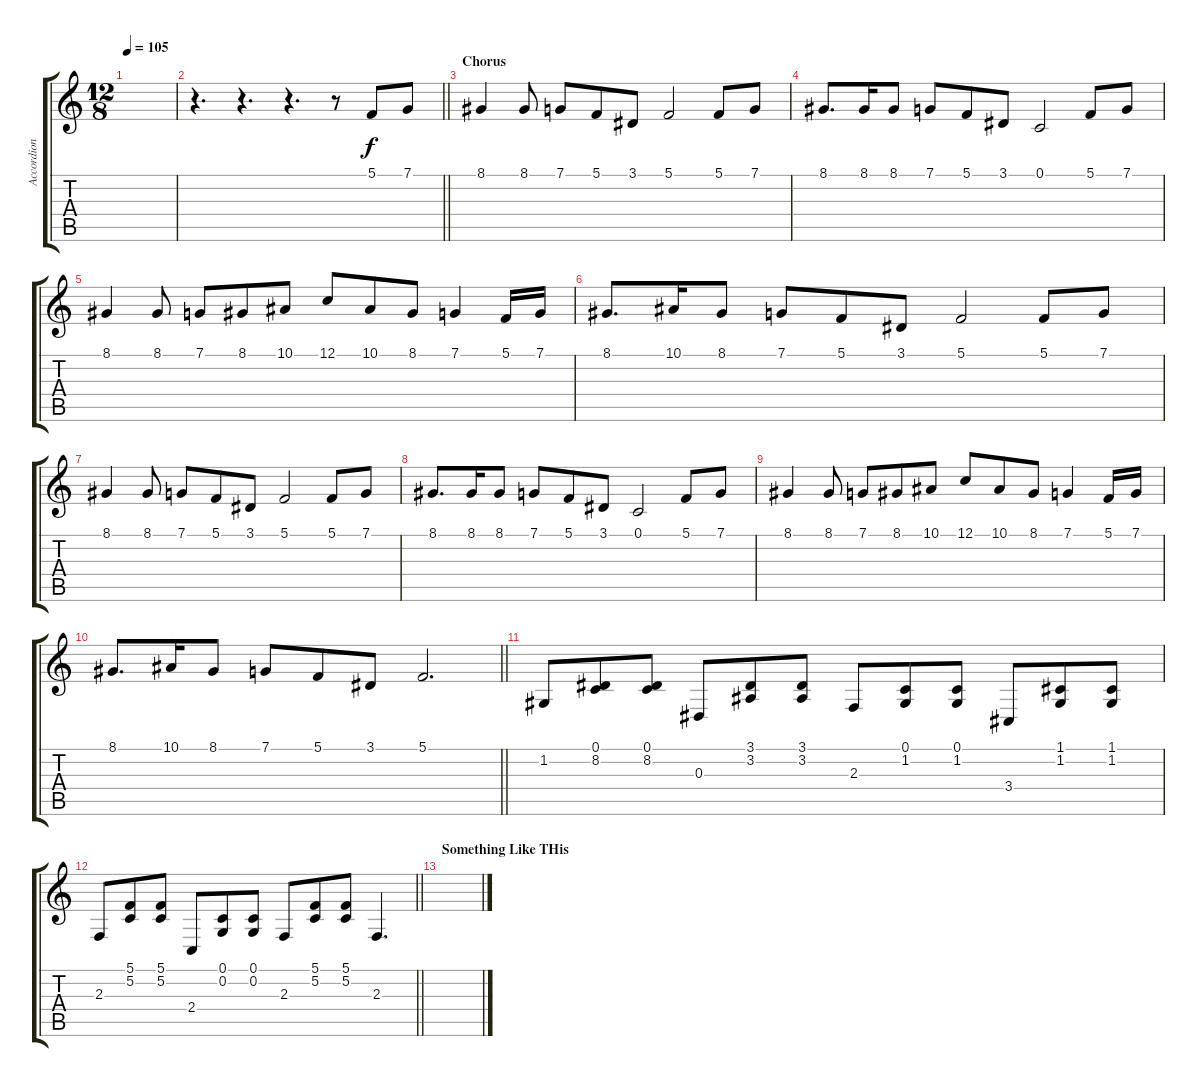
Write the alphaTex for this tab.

\track ("Accordion" "Accordion") {instrument accordion}
\staff {score tabs}
\tuning (C4 G3 Eb3 Bb2 F2 C2) {hide}
\ts (12 8)
\tempo 105
\clef g2
\ks c
|
\barLineRight lightlight
r.4{d} r.4{d} r.4{d} r.8 5.1.8 7.1.8 |
\section ("" "Chorus")
8.1.4 8.1.8 7.1.8 5.1.8 3.1.8 5.1.2 5.1.8 7.1.8 |
8.1.8{d} 8.1.16 8.1.8 7.1.8 5.1.8 3.1.8 0.1.2 5.1.8 7.1.8 |
8.1.4 8.1.8 7.1.8 8.1.8 10.1.8 12.1.8 10.1.8 8.1.8 7.1.4 5.1.16 7.1.16 |
8.1.8{d} 10.1.16 8.1.8 7.1.8 5.1.8 3.1.8 5.1.2 5.1.8 7.1.8 |
8.1.4 8.1.8 7.1.8 5.1.8 3.1.8 5.1.2 5.1.8 7.1.8 |
8.1.8{d} 8.1.16 8.1.8 7.1.8 5.1.8 3.1.8 0.1.2 5.1.8 7.1.8 |
8.1.4 8.1.8 7.1.8 8.1.8 10.1.8 12.1.8 10.1.8 8.1.8 7.1.4 5.1.16 7.1.16 |
\barLineRight lightlight
8.1.8{d} 10.1.16 8.1.8 7.1.8 5.1.8 3.1.8 5.1.2{d} |
1.2.8 (0.1 8.2).8 (0.1 8.2).8 0.3.8 (3.1 3.2).8 (3.1 3.2).8 2.3.8 (0.1 1.2).8 (0.1 1.2).8 3.4.8 (1.1 1.2).8 (1.1 1.2).8 |
\barLineRight lightlight
2.3.8 (5.1 5.2).8 (5.1 5.2).8 2.4.8 (0.1 0.2).8 (0.1 0.2).8 2.3.8 (5.1 5.2).8 (5.1 5.2).8 2.3.4{d} |
\section ("" "Something Like THis")
